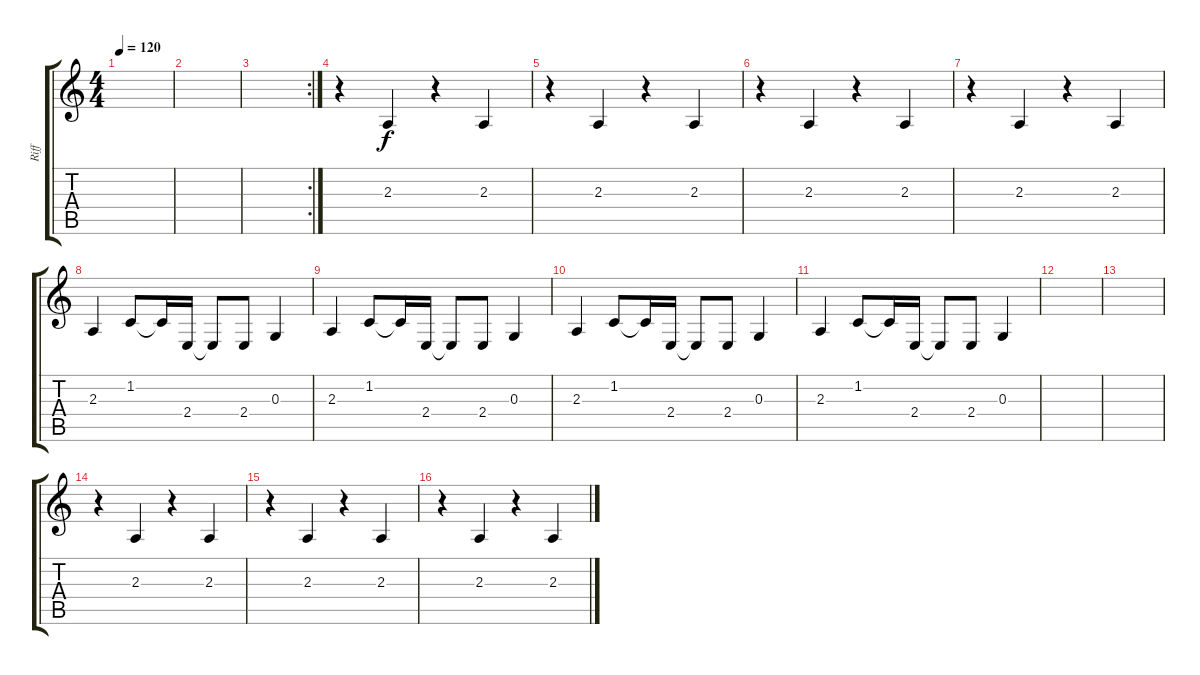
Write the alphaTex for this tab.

\track ("Riff" "Riff") {instrument lead5charang}
\staff {score tabs}
\tuning (E4 B3 G3 D3 A2 E2) {hide}
\ts (4 4)
\tempo 120
\clef g2
\ks c
|
|
\rc 2
|
r.4 2.3.4 r.4 2.3.4 |
r.4 2.3.4 r.4 2.3.4 |
r.4 2.3.4 r.4 2.3.4 |
r.4 2.3.4 r.4 2.3.4 |
2.3.4 1.2.8 1.2{t}.16 2.4.16 2.4{t}.8 2.4.8 0.3.4 |
2.3.4 1.2.8 1.2{t}.16 2.4.16 2.4{t}.8 2.4.8 0.3.4 |
2.3.4 1.2.8 1.2{t}.16 2.4.16 2.4{t}.8 2.4.8 0.3.4 |
2.3.4 1.2.8 1.2{t}.16 2.4.16 2.4{t}.8 2.4.8 0.3.4 |
|
|
r.4 2.3.4 r.4 2.3.4 |
r.4 2.3.4 r.4 2.3.4 |
r.4 2.3.4 r.4 2.3.4
